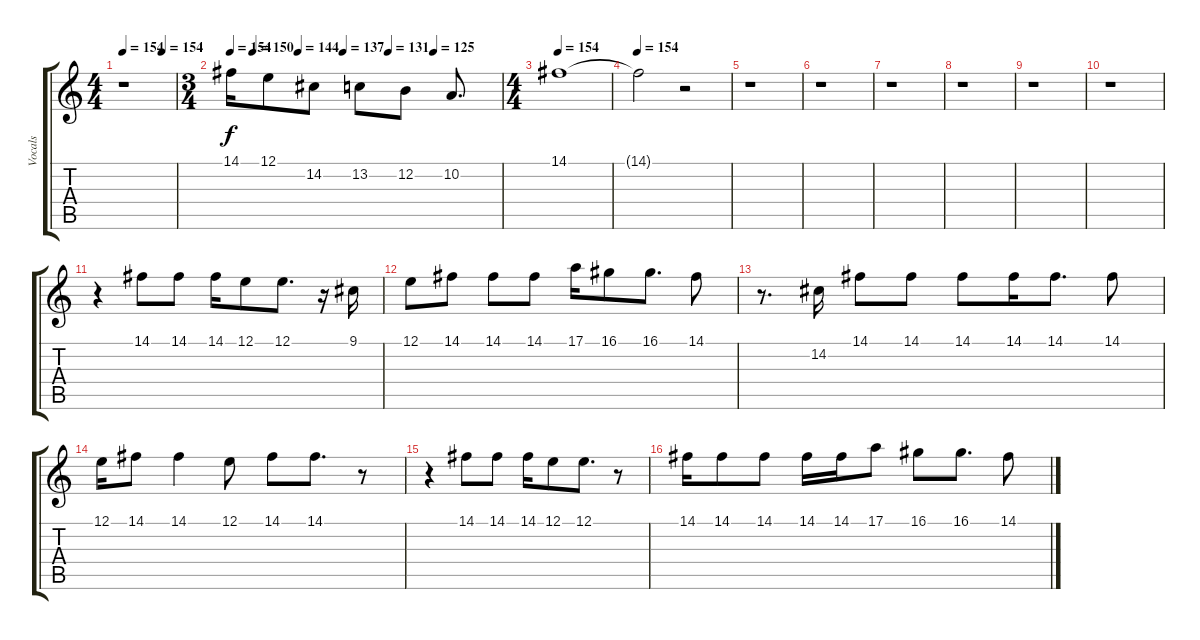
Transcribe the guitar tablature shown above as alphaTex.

\track ("Vocals" "Vocals") {instrument lead1square}
\staff {score tabs}
\tuning (E4 B3 G3 D3 A2 E2) {hide}
\ts (4 4)
\tempo 154
\tempo (154 0.75)
\clef g2
\ks c
r.1{dy f} |
\ts (3 4)
\tempo 154
\tempo (150 0.08333333333333333)
\tempo (144 0.25)
\tempo (137 0.4166666666666667)
\tempo (131 0.5833333333333334)
\tempo (125 0.75)
14.1.16 12.1.8 14.2.8 13.2.8 12.2.8 10.2.8{d} |
\ts (4 4)
\tempo 154
14.1.1 |
\tempo 154
14.1{t}.2 r.2 |
r.1 |
r.1 |
r.1 |
r.1 |
r.1 |
r.1 |
r.4 14.1.8 14.1.8 14.1.16 12.1.8 12.1.8{d} r.16 9.1.16 |
12.1.8 14.1.8 14.1.8 14.1.8 17.1.16 16.1.8 16.1.8{d} 14.1.8 |
r.8{d} 14.2.16 14.1.8 14.1.8 14.1.8 14.1.16 14.1.8{d} 14.1.8 |
12.1.16 14.1.8 14.1.4 12.1.8 14.1.8 14.1.8{d} r.8 |
r.4 14.1.8 14.1.8 14.1.16 12.1.8 12.1.8{d} r.8 |
14.1.16 14.1.8 14.1.8 14.1.16 14.1.16 17.1.8 16.1.8 16.1.8{d} 14.1.8
